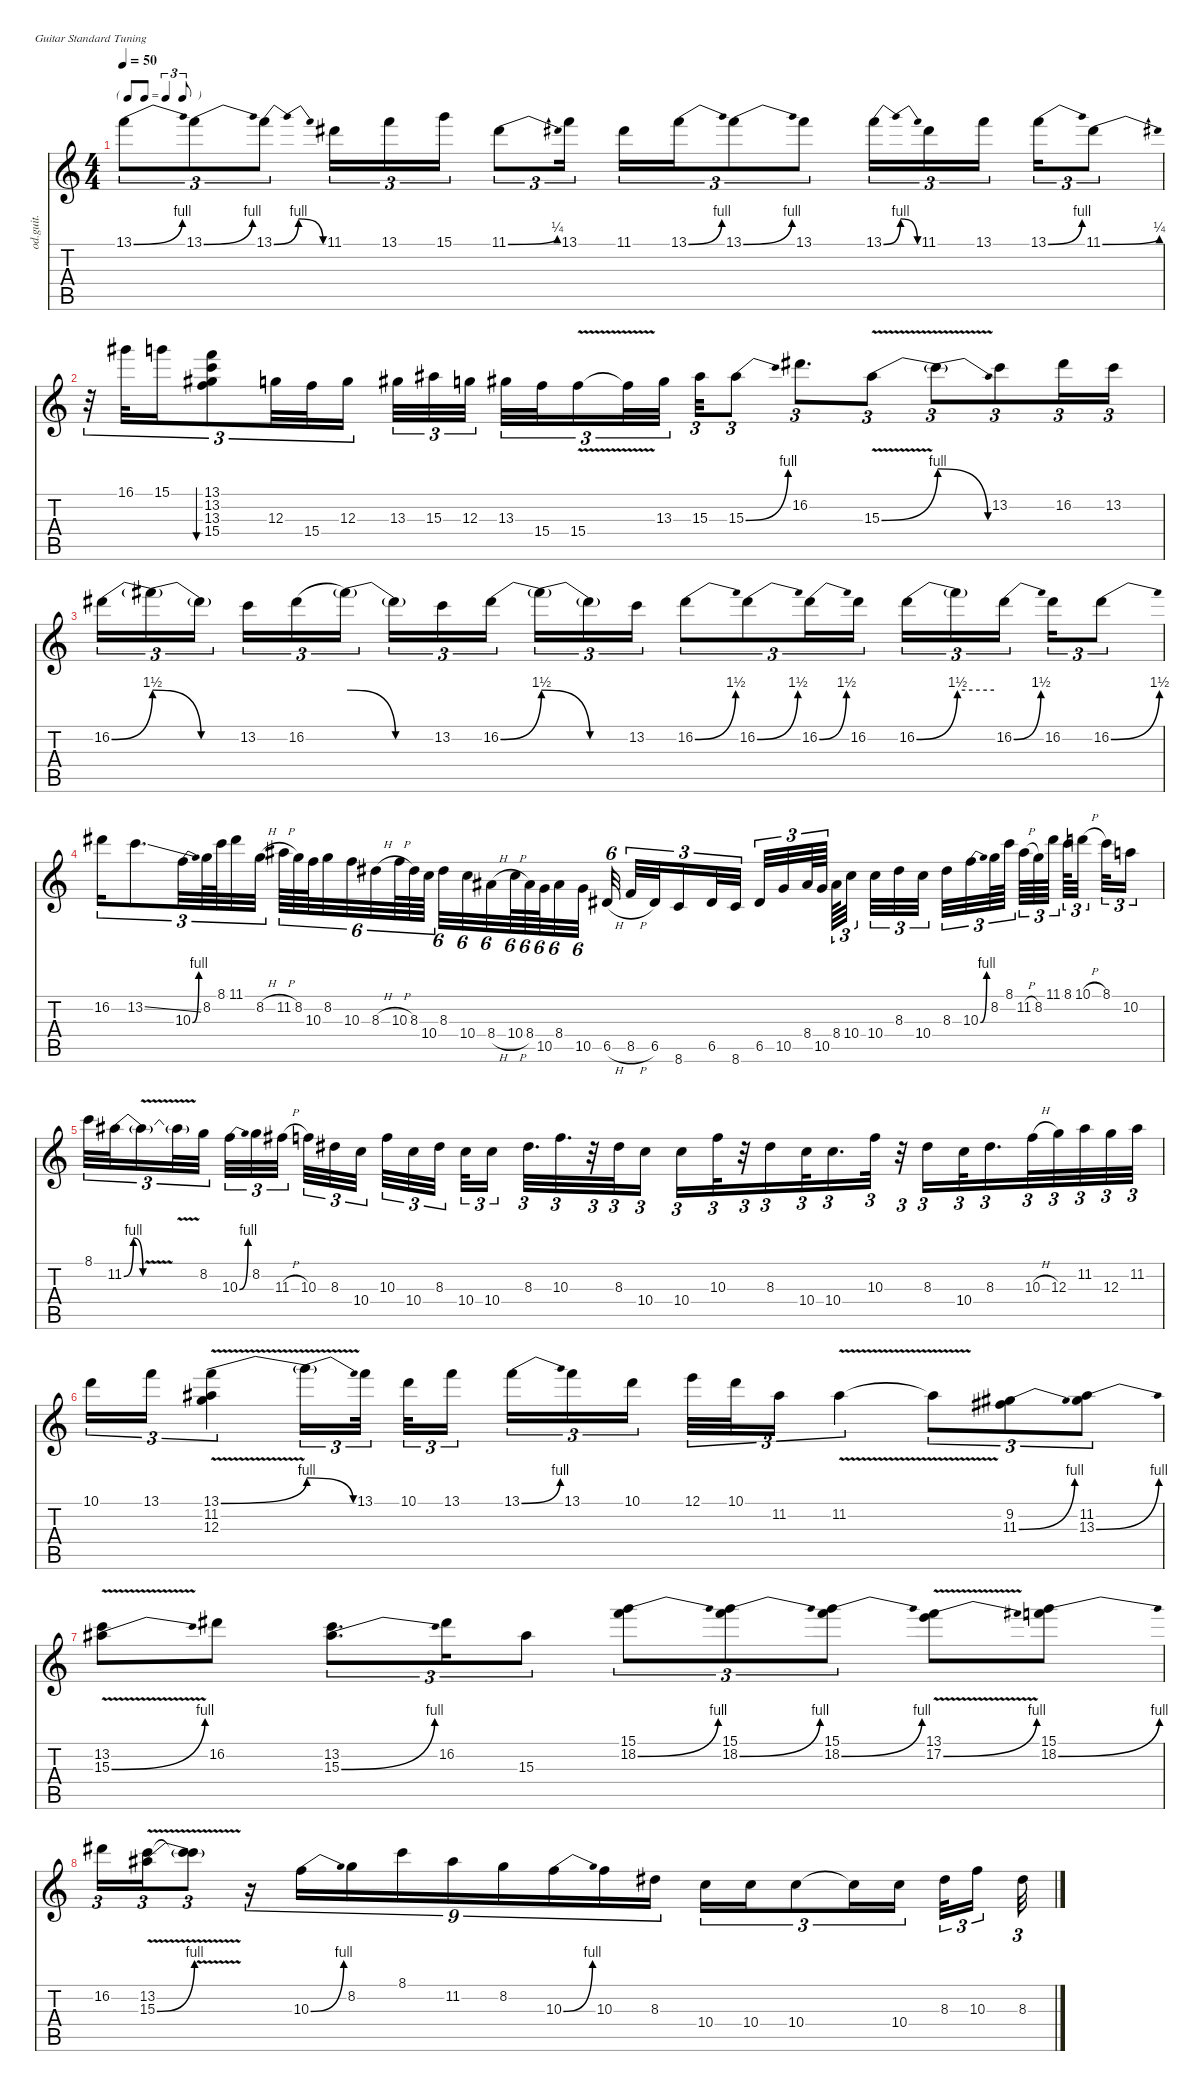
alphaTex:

\defaultSystemsLayout 4
\hideDynamics
\bracketExtendMode nobrackets
\track ("Guitar 2" "od.guit.") {instrument overdrivenguitar}
\staff {score tabs}
\tuning (E4 B3 G3 D3 A2 E2)
\ts (4 4)
\tf triplet8th
\tempo 50
\clef g2
\ks c
13.1{be (bend 0 0 30 4)}.8{tu (3 2) dy f} 13.1{be (bend 0 0 30 4)}.8{tu (3 2)} 13.1{be (bendrelease 0 0 15 4 30 4 45 0)}.8{tu (3 2)} 11.1{acc #}.16{tu (3 2)} 13.1.16{tu (3 2)} 15.1.16{tu (3 2)} 11.1{be (bend 0 0 30 1) acc #}.8{tu (3 2)} 13.1.16{tu (3 2)} 11.1{acc #}.16{tu (3 2)} 13.1{be (bend 0 0 30 4)}.16{tu (3 2)} 13.1{be (bend 0 0 30 4)}.8{tu (3 2)} 13.1.8{tu (3 2)} 13.1{be (bendrelease 0 0 15 4 30 4 45 0)}.16{tu (3 2)} 11.1{acc #}.16{tu (3 2)} 13.1.16{tu (3 2)} 13.1{be (bend 0 0 30 4)}.16{tu (3 2)} 11.1{be (bend 0 0 30 1) acc #}.8{tu (3 2)} |
r.32{tu (3 2)} 16.1{acc #}.32{tu (3 2)} 15.1.16{tu (3 2)} (13.1 13.2 13.3{acc #} 15.4).8{tu (3 2) bu 60} 12.3.32{tu (3 2)} 15.4.32{tu (3 2)} 12.3.16{tu (3 2)} 13.3{acc #}.32{tu (3 2)} 15.3{acc #}.32{tu (3 2)} 12.3.32{tu (3 2)} 13.3{acc #}.32{tu (3 2)} 15.4.32{tu (3 2)} 15.4{v}.16{tu (3 2)} 15.4{v t}.32{tu (3 2)} 13.3{acc #}.32{tu (3 2)} 15.3{acc #}.32{tu (3 2)} 15.3{be (bend 0 0 30 4) acc #}.8{tu (3 2)} 16.2{acc #}.8{d tu (3 2)} 15.3{be (bend 0 0 60 4) v acc #}.8{tu (3 2)} 15.3{be (release 0 4 60 0) t}.8{tu (3 2)} 13.2.8{tu (3 2)} 16.2{acc #}.16{tu (3 2)} 13.2.16{tu (3 2)} |
16.2{be (bend 0 0 60 6) acc #}.16{tu (3 2)} 16.2{be (release 0 6 60 0) t}.16{tu (3 2)} 16.2{be (hold 0 0 60 0) t acc #}.16{tu (3 2)} 13.2.16{tu (3 2)} 16.2{be (hold 0 0 60 0) acc #}.16{tu (3 2)} 16.2{be (release 0 6 60 0) t}.16{tu (3 2)} 16.2{be (hold 0 0 60 0) t acc #}.16{tu (3 2)} 13.2.16{tu (3 2)} 16.2{be (bend 0 0 60 6) acc #}.16{tu (3 2)} 16.2{be (release 0 6 60 0) t}.16{tu (3 2)} 16.2{be (hold 0 0 60 0) t acc #}.16{tu (3 2)} 13.2.16{tu (3 2)} 16.2{be (bend 0 0 30 6) acc #}.8{tu (3 2)} 16.2{be (bend 0 0 30 6) acc #}.8{tu (3 2)} 16.2{be (bend 0 0 30 6) acc #}.16{tu (3 2)} 16.2{acc #}.16{tu (3 2)} 16.2{be (bend 0 0 60 6) acc #}.16{tu (3 2)} 16.2{be (hold 0 6 60 6) t}.16{tu (3 2)} 16.2{be (bend 0 0 30 6) acc #}.16{tu (3 2)} 16.2{acc #}.16{tu (3 2)} 16.2{be (bend 0 0 30 6) acc #}.8{tu (3 2)} |
16.2{acc #}.16{tu (3 2)} 13.2{ss}.8{d tu (3 2)} 10.3{be (bend 0 0 30 4)}.32{tu (3 2)} 8.2.64{tu (3 2)} 8.1.64{tu (3 2)} 11.1{acc #}.32{tu (3 2)} 8.2{h}.32{tu (3 2)} 11.2{h acc #}.64{tu (6 4)} 8.2.64{tu (6 4)} 10.3.64{tu (6 4)} 8.2.32{tu (6 4)} 10.3.32{tu (6 4)} 8.3{h acc #}.32{tu (6 4)} 10.3{h}.64{tu (6 4)} 8.3{acc #}.64{tu (6 4)} 10.4.64{tu (6 4)} 8.3{acc #}.32{tu (6 4)} 10.4.32{tu (6 4)} 8.4{h acc #}.32{tu (6 4)} 10.4{h}.64{tu (6 4)} 8.4{acc #}.64{tu (6 4)} 10.5.64{tu (6 4)} 8.4{acc #}.32{tu (6 4)} 10.5.32{tu (6 4)} 6.5{h acc #}.32{tu (6 4)} 8.5{h}.32{tu (3 2)} 6.5{acc #}.32{tu (3 2)} 8.6.16{tu (3 2)} 6.5{acc #}.32{tu (3 2)} 8.6.32{tu (3 2)} 6.5{acc #}.32{tu (3 2)} 10.5.32{tu (3 2)} 8.4{acc #}.64{tu (3 2)} 10.5.64{tu (3 2)} 8.4{acc #}.64{tu (3 2)} 10.4.32{tu (3 2)} 10.4.32{tu (3 2)} 8.3{acc #}.32{tu (3 2)} 10.4.32{tu (3 2)} 8.3{acc #}.32{tu (3 2)} 10.3{be (bend 0 0 30 4)}.32{tu (3 2)} 8.2.64{tu (3 2)} 8.1.64{tu (3 2)} 11.2{h acc #}.64{tu (3 2)} 8.2.64{tu (3 2)} 11.1{acc #}.64{tu (3 2)} 8.1.64{tu (3 2)} 10.1{h}.32{tu (3 2)} 8.1.32{tu (3 2)} 10.2.16{tu (3 2)} |
8.1.32{tu (3 2)} 11.2{be (bendrelease 0 0 30 4 30 4 60 0) acc #}.32{tu (3 2)} 11.2{v t acc #}.16{tu (3 2)} 11.2{v t acc #}.32{tu (3 2)} 8.2.32{tu (3 2)} 10.3{be (bend 0 0 30 4)}.32{tu (3 2)} 8.2.32{tu (3 2)} 11.3{h acc #}.32{tu (3 2)} 10.3.32{tu (3 2)} 8.3{acc #}.32{tu (3 2)} 10.4.32{tu (3 2)} 10.3.32{tu (3 2)} 10.4.32{tu (3 2)} 8.3{acc #}.32{tu (3 2)} 10.4.32{tu (3 2)} 10.4.16{tu (3 2)} 8.3{acc #}.32{d tu (3 2)} 10.3.32{d tu (3 2)} r.32{tu (3 2)} 8.3{acc #}.32{tu (3 2)} 10.4.16{tu (3 2)} 10.4.16{tu (3 2)} 10.3.32{tu (3 2)} r.32{tu (3 2)} 8.3{acc #}.16{tu (3 2)} 10.4.32{tu (3 2)} 10.4.16{d tu (3 2)} 10.3.32{tu (3 2)} r.32{tu (3 2)} 8.3{acc #}.16{tu (3 2)} 10.4.32{tu (3 2)} 8.3{acc #}.16{d tu (3 2)} 10.3{h}.32{tu (3 2)} 12.3.32{tu (3 2)} 11.2{acc #}.32{tu (3 2)} 12.3.32{tu (3 2)} 11.2{acc #}.32{tu (3 2)} |
10.1.16{tu (3 2)} 13.1.16{tu (3 2)} (13.1{be (bend 0 0 60 4) v} 11.2{v acc #} 12.3{v}).4{tu (3 2)} 13.1{be (release 0 4 60 0) t}.16{tu (3 2)} 13.1.32{tu (3 2)} 10.1.32{tu (3 2)} 13.1.16{tu (3 2)} 13.1{be (bend 0 0 30 4)}.16{tu (3 2)} 13.1.16{tu (3 2)} 10.1.16{tu (3 2)} 12.1.32{tu (3 2)} 10.1.32{tu (3 2)} 11.2{acc #}.16{tu (3 2)} 11.2{v acc #}.4{tu (3 2)} 11.2{v t acc #}.8{tu (3 2)} (9.2{acc #} 11.3{be (bend 0 0 30 4) acc #}).8{tu (3 2)} (11.2{acc #} 13.3{be (bend 0 0 30 4) acc #}).8{tu (3 2)} |
(13.2{v} 15.3{be (bend 0 0 30 4) acc #}).8 16.2{acc #}.8 (13.2 15.3{be (bend 0 0 30 4) acc #}).8{d tu (3 2)} 16.2{acc #}.16{tu (3 2)} 15.3{acc #}.8{tu (3 2)} (15.1 18.2{be (bend 0 0 30 4)}).8{tu (3 2)} (15.1 18.2{be (bend 0 0 30 4)}).8{tu (3 2)} (15.1 18.2{be (bend 0 0 30 4)}).8{tu (3 2)} (13.1{v} 17.2{be (bend 0 0 30 4)}).8 (15.1 18.2{be (bend 0 0 30 4)}).8 |
16.2{acc #}.16{tu (3 2)} (13.2{v} 15.3{be (bend 0 0 60 4) v acc #}).16{tu (3 2)} (13.2{v t} 15.3{v t}).8{tu (3 2)} r.16{tu (9 8)} 10.3{be (bend 0 0 30 4)}.16{tu (9 8)} 8.2.16{tu (9 8)} 8.1.16{tu (9 8)} 11.2{acc #}.16{tu (9 8)} 8.2.16{tu (9 8)} 10.3{be (bend 0 0 30 4)}.16{tu (9 8)} 10.3.16{tu (9 8)} 8.3{acc #}.16{tu (9 8)} 10.4.16{tu (3 2)} 10.4.16{tu (3 2)} 10.4.8{tu (3 2)} 10.4{t}.16{tu (3 2)} 10.4.16{tu (3 2)} 8.3{acc #}.32{tu (3 2)} 10.3.16{tu (3 2)} 8.3{acc #}.32{tu (3 2)}
